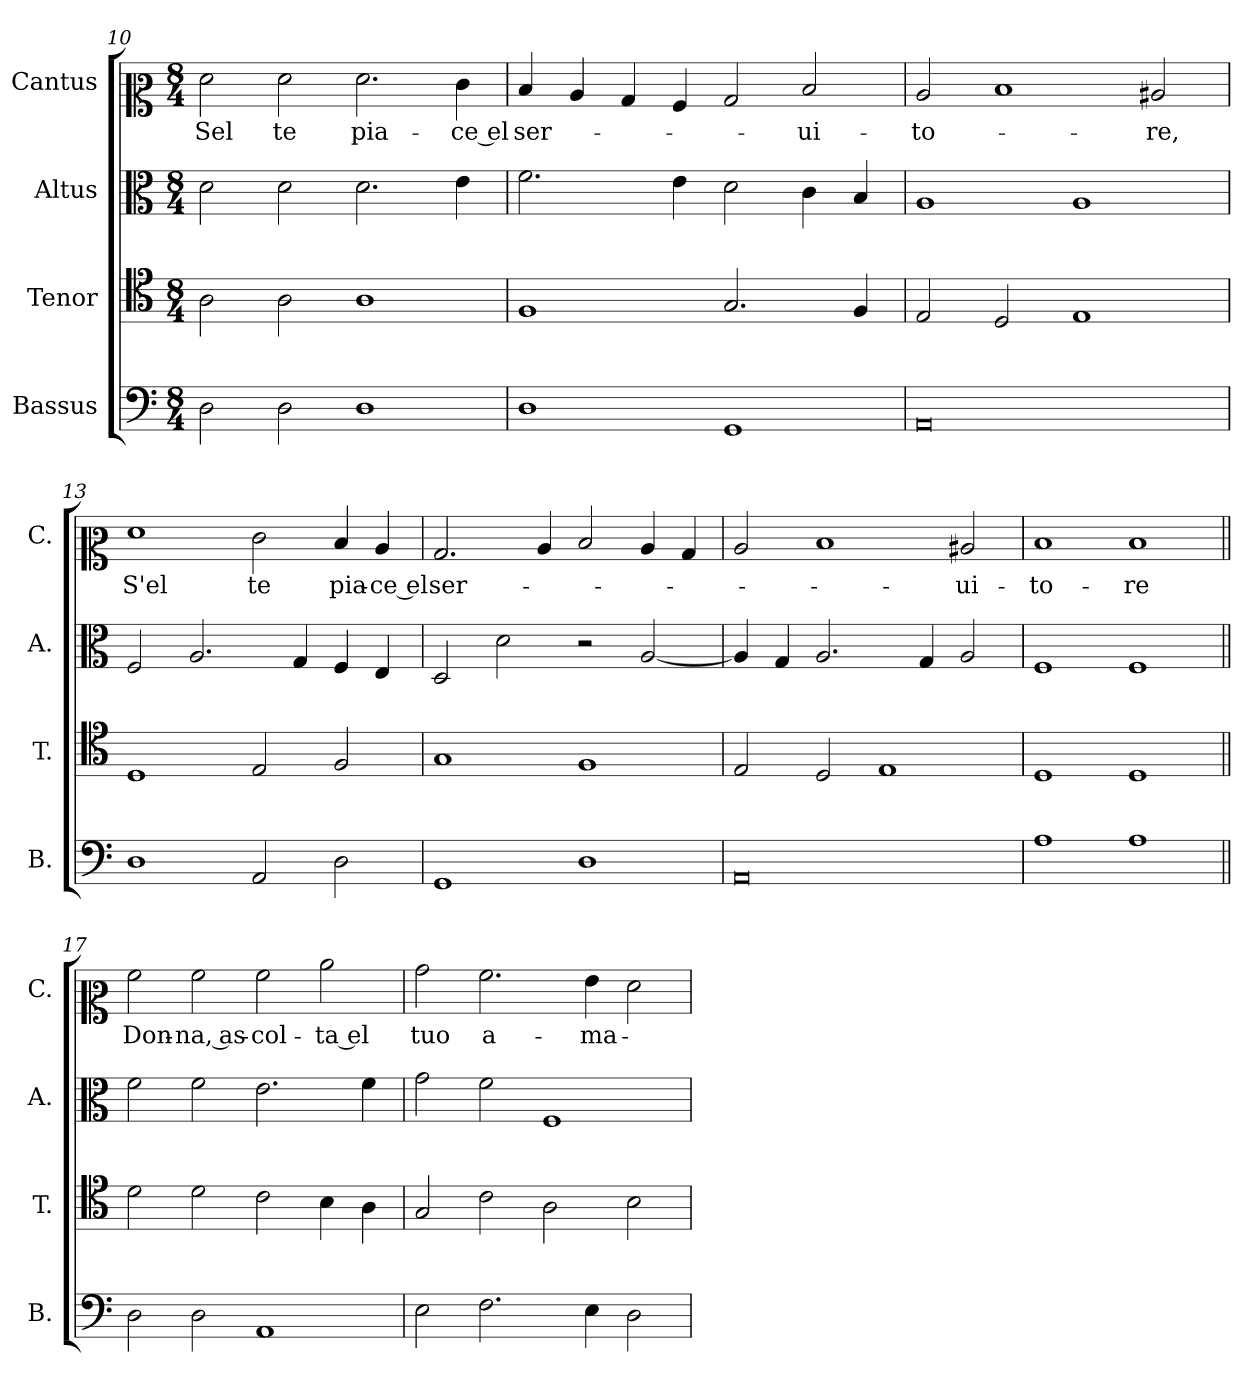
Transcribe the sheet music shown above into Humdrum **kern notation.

**kern	**kern	**kern	**kern	**text
*part4	*part3	*part2	*part1	*part1
*staff4	*staff3	*staff2	*staff1	*staff1
*I"Bassus	*I"Tenor	*I"Altus	*I"Cantus	*
*I'B.	*I'T.	*I'A.	*I'C.	*
*clefF4	*clefC4	*clefC3	*clefC2	*
*k[]	*k[]	*k[]	*k[]	*
*M8/4	*M8/4	*M8/4	*M8/4	*
=10	=10	=10	=10	=10
!	!	!	!	!LO:LY:b
2D\	2A\	2d\	2f\	Sel
!	!	!	!	!LO:LY:b
2D\	2A\	2d\	2f\	te
!	!	!	!	!LO:LY:b
1D	1A	2.d\	2.f\	pia-
!	!	!	!	!LO:LY:b
.	.	4e\	4e\	-ce el
!!LO:LB:g=z
=11	=11	=11	=11	=11
!	!	!	!	!LO:LY:b
1D	1F	2.f\	4d/	ser-
.	.	.	4c/	.
.	.	.	4B/	.
.	.	4e\	4A/	.
1GG	2.G/	2d\	2B/	.
!	!	!	!	!LO:LY:b
.	.	4c\	2d/	-ui-
.	4F/	4B/	.	.
=12	=12	=12	=12	=12
!	!	!	!	!LO:LY:b
0AA	2E/	1A	2c/	-to-
.	2D/	.	1d	.
.	1E	1A	.	.
!	!	!	!	!LO:LY:b
.	.	.	2c#X/	-re,
=13	=13	=13	=13	=13
!	!	!	!	!LO:LY:b
1D	1D	2F/	1f	S'el
.	.	2.A/	.	.
!	!	!	!	!LO:LY:b
2AA/	2E/	.	2e\	te
.	.	4G/	.	.
!	!	!	!	!LO:LY:b
2D\	2F/	4F/	4d/	pia-
!	!	!	!	!LO:LY:b
.	.	4E/	4c/	-ce el
=14	=14	=14	=14	=14
!	!	!	!	!LO:LY:b
1GG	1G	2D/	2.B/	ser-
.	.	2d\	.	.
.	.	.	4c/	.
1D	1F	2r	2d/	.
.	.	[2A/	4c/	.
.	.	.	4B/	.
=15	=15	=15	=15	=15
0AA	2E/	4A/]	2c/	.
.	.	4G/	.	.
.	2D/	2.A/	1d	.
.	1E	.	.	.
.	.	4G/	.	.
!	!	!	!	!LO:LY:b
.	.	2A/	2c#X/	-ui-
=16	=16	=16	=16	=16
!	!	!	!	!LO:LY:b
1A	1D	1F	1d	-to-
!	!	!	!	!LO:LY:b
1A	1D	1F	1d	-re
!!LO:PB:g=z
=17||	=17||	=17||	=17||	=17||
!	!	!	!	!LO:LY:b
2D\	2d\	2f\	2a\	Don-
!	!	!	!	!LO:LY:b
2D\	2d\	2f\	2a\	-na, as-
!	!	!	!	!LO:LY:b
1AA	2c\	2.e\	2a\	-col-
!	!	!	!	!LO:LY:b
.	4B\	.	2cc\	-ta el
.	4A\	4f\	.	.
=18	=18	=18	=18	=18
!	!	!	!	!LO:LY:b
2E\	2G/	2g\	2b\	tuo
!	!	!	!	!LO:LY:b
2.F\	2c\	2f\	2.a\	a-
.	2A\	1F	.	.
!	!	!	!	!LO:LY:b
4E\	.	.	4g\	-ma-
2D\	2B\	.	2f\	.
=	=	=	=	=
*-	*-	*-	*-	*-
